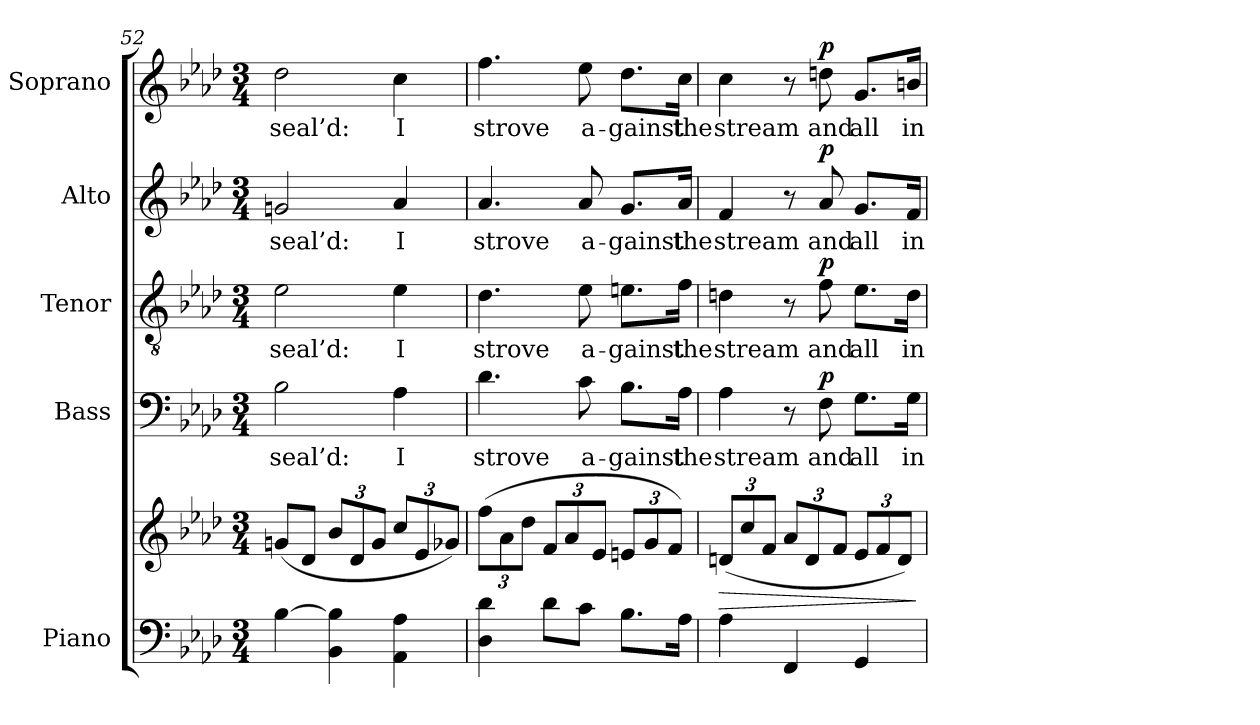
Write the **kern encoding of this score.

**kern	**kern	**dynam	**kern	**text	**dynam	**kern	**text	**dynam	**kern	**text	**dynam	**kern	**text	**dynam
*part5	*part5	*part5	*part4	*part4	*part4	*part3	*part3	*part3	*part2	*part2	*part2	*part1	*part1	*part1
*staff6	*staff5	*staff5/6	*staff4	*staff4	*staff4	*staff3	*staff3	*staff3	*staff2	*staff2	*staff2	*staff1	*staff1	*staff1
*I"Piano	*	*	*I"Bass	*	*	*I"Tenor	*	*	*I"Alto	*	*	*I"Soprano	*	*
*I'Pno.	*	*	*I'B.	*	*	*I'T.	*	*	*I'A.	*	*	*I'S.	*	*
!!LO:LB:g=z
*clefF4	*clefG2	*	*clefF4	*	*	*clefGv2	*	*	*clefG2	*	*	*clefG2	*	*
*k[b-e-a-d-]	*k[b-e-a-d-]	*	*k[b-e-a-d-]	*	*	*k[b-e-a-d-]	*	*	*k[b-e-a-d-]	*	*	*k[b-e-a-d-]	*	*
*M3/4	*M3/4	*	*M3/4	*	*	*M3/4	*	*	*M3/4	*	*	*M3/4	*	*
=52	=52	=52	=52	=52	=52	=52	=52	=52	=52	=52	=52	=52	=52	=52
!	!	!	!	!LO:LY:b	!	!	!LO:LY:b	!	!	!LO:LY:b	!	!	!LO:LY:b	!
[4B-\	(<8gn/L	.	2B-\	seal’d:	.	2e-\	seal’d:	.	2gn/	seal’d:	.	2dd-\	seal’d:	.
.	8d-/J	.	.	.	.	.	.	.	.	.	.	.	.	.
*	*Xbrackettup	*	*	*	*	*	*	*	*	*	*	*	*	*
4BB-\ 4B-\]	12b-/L	.	.	.	.	.	.	.	.	.	.	.	.	.
.	12d-/	.	.	.	.	.	.	.	.	.	.	.	.	.
.	12g/J	.	.	.	.	.	.	.	.	.	.	.	.	.
!	!	!	!	!LO:LY:b	!	!	!LO:LY:b	!	!	!LO:LY:b	!	!	!LO:LY:b	!
4AA-\ 4A-\	12cc/L	.	4A-\	I	.	4e-\	I	.	4a-/	I	.	4cc\	I	.
.	12e-/	.	.	.	.	.	.	.	.	.	.	.	.	.
.	12g-X/J)	.	.	.	.	.	.	.	.	.	.	.	.	.
=53	=53	=53	=53	=53	=53	=53	=53	=53	=53	=53	=53	=53	=53	=53
!	!	!	!	!LO:LY:b	!	!	!LO:LY:b	!	!	!LO:LY:b	!	!	!LO:LY:b	!
4D-\ 4d-\	(>12ff\L	.	4.d-\	strove	.	4.d-\	strove	.	4.a-/	strove	.	4.ff\	strove	.
.	12a-\	.	.	.	.	.	.	.	.	.	.	.	.	.
.	12dd-\J	.	.	.	.	.	.	.	.	.	.	.	.	.
8d-\L	12f/L	.	.	.	.	.	.	.	.	.	.	.	.	.
.	12a-/	.	.	.	.	.	.	.	.	.	.	.	.	.
!	!	!	!	!LO:LY:b	!	!	!LO:LY:b	!	!	!LO:LY:b	!	!	!LO:LY:b	!
8c\J	.	.	8c\	a-	.	8e-\	a-	.	8a-/	a-	.	8ee-\	a-	.
.	12e-/J	.	.	.	.	.	.	.	.	.	.	.	.	.
!	!	!	!	!LO:LY:b	!	!	!LO:LY:b	!	!	!LO:LY:b	!	!	!LO:LY:b	!
8.B-\L	12en/L	.	8.B-\L	-gainst	.	8.en\L	-gainst	.	8.g/L	-gainst	.	8.dd-\L	-gainst	.
.	12g/	.	.	.	.	.	.	.	.	.	.	.	.	.
.	12f/J)	.	.	.	.	.	.	.	.	.	.	.	.	.
!	!	!	!	!LO:LY:b	!	!	!LO:LY:b	!	!	!LO:LY:b	!	!	!LO:LY:b	!
16A-\Jk	.	.	16A-\Jk	the	.	16f\Jk	the	.	16a-/Jk	the	.	16cc\Jk	the	.
=54	=54	=54	=54	=54	=54	=54	=54	=54	=54	=54	=54	=54	=54	=54
!	!	!LO:HP:b	!	!LO:LY:b	!	!	!LO:LY:b	!	!	!LO:LY:b	!	!	!LO:LY:b	!
4A-\	(<12dn/L	>	4A-\	stream	.	4dn\	stream	.	4f/	stream	.	4cc\	stream	.
.	12cc/	.	.	.	.	.	.	.	.	.	.	.	.	.
.	12f/J	.	.	.	.	.	.	.	.	.	.	.	.	.
4FF/	12a-/L	.	8r	.	.	8r	.	.	8r	.	.	8r	.	.
.	12d/	.	.	.	.	.	.	.	.	.	.	.	.	.
!	!	!	!	!LO:LY:b	!LO:DY:a	!	!LO:LY:b	!LO:DY:a	!	!LO:LY:b	!LO:DY:a	!	!LO:LY:b	!LO:DY:a
.	.	.	8F\	and	p	8f\	and	p	8a-/	and	p	8ddn\	and	p
.	12f/J	.	.	.	.	.	.	.	.	.	.	.	.	.
!	!	!	!	!LO:LY:b	!	!	!LO:LY:b	!	!	!LO:LY:b	!	!	!LO:LY:b	!
4GG/	12e-/L	.	8.G\L	all	.	8.e-\L	all	.	8.g/L	all	.	8.g/L	all	.
.	12f/	.	.	.	.	.	.	.	.	.	.	.	.	.
.	12d/J)	.	.	.	.	.	.	.	.	.	.	.	.	.
!	!	!	!	!LO:LY:b	!	!	!LO:LY:b	!	!	!LO:LY:b	!	!	!LO:LY:b	!
.	.	.	16G\Jk	in	.	16d\Jk	in	.	16f/Jk	in	.	16bn/Jk	in	.
.	.	]	.	.	.	.	.	.	.	.	.	.	.	.
=	=	=	=	=	=	=	=	=	=	=	=	=	=	=
*-	*-	*-	*-	*-	*-	*-	*-	*-	*-	*-	*-	*-	*-	*-
